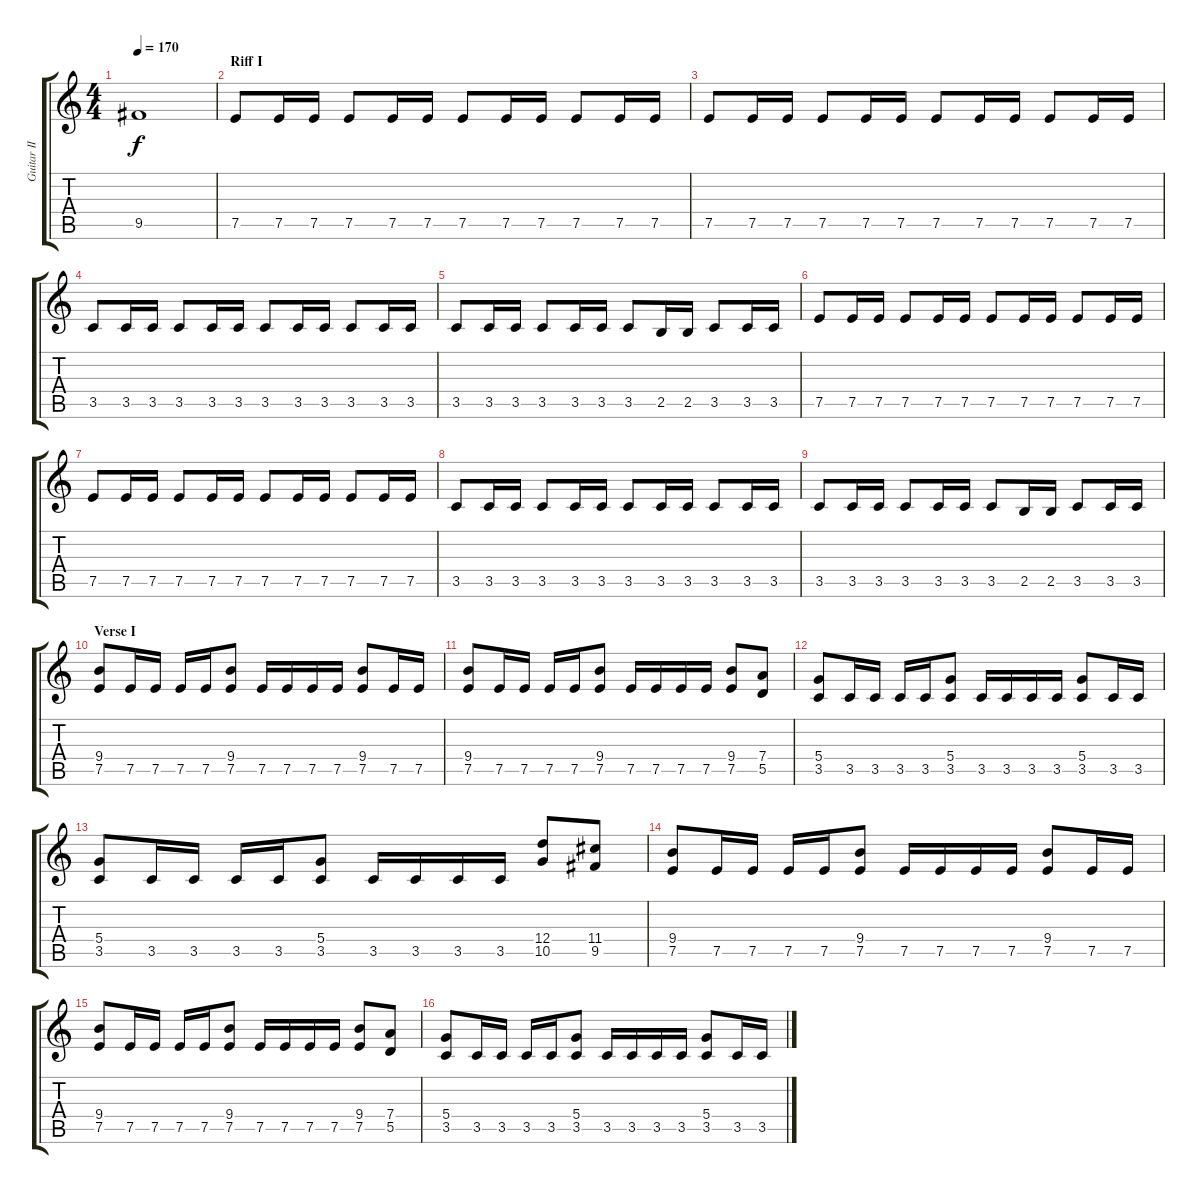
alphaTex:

\track ("Guitar II" "Guitar II") {instrument distortionguitar}
\staff {score tabs}
\tuning (E4 B3 G3 D3 A2 E2) {hide}
\ts (4 4)
\tempo 170
\clef g2
\ks c
9.5{t}.1{dy f} |
\section ("" "Riff I")
7.5.8 7.5.16 7.5.16 7.5.8 7.5.16 7.5.16 7.5.8 7.5.16 7.5.16 7.5.8 7.5.16 7.5.16 |
7.5.8 7.5.16 7.5.16 7.5.8 7.5.16 7.5.16 7.5.8 7.5.16 7.5.16 7.5.8 7.5.16 7.5.16 |
3.5.8 3.5.16 3.5.16 3.5.8 3.5.16 3.5.16 3.5.8 3.5.16 3.5.16 3.5.8 3.5.16 3.5.16 |
3.5.8 3.5.16 3.5.16 3.5.8 3.5.16 3.5.16 3.5.8 2.5.16 2.5.16 3.5.8 3.5.16 3.5.16 |
7.5.8 7.5.16 7.5.16 7.5.8 7.5.16 7.5.16 7.5.8 7.5.16 7.5.16 7.5.8 7.5.16 7.5.16 |
7.5.8 7.5.16 7.5.16 7.5.8 7.5.16 7.5.16 7.5.8 7.5.16 7.5.16 7.5.8 7.5.16 7.5.16 |
3.5.8 3.5.16 3.5.16 3.5.8 3.5.16 3.5.16 3.5.8 3.5.16 3.5.16 3.5.8 3.5.16 3.5.16 |
3.5.8 3.5.16 3.5.16 3.5.8 3.5.16 3.5.16 3.5.8 2.5.16 2.5.16 3.5.8 3.5.16 3.5.16 |
\section ("" "Verse I")
(9.4 7.5).8 7.5.16 7.5.16 7.5.16 7.5.16 (9.4 7.5).8 7.5.16 7.5.16 7.5.16 7.5.16 (9.4 7.5).8 7.5.16 7.5.16 |
(9.4 7.5).8 7.5.16 7.5.16 7.5.16 7.5.16 (9.4 7.5).8 7.5.16 7.5.16 7.5.16 7.5.16 (9.4 7.5).8 (7.4 5.5).8 |
(5.4 3.5).8 3.5.16 3.5.16 3.5.16 3.5.16 (5.4 3.5).8 3.5.16 3.5.16 3.5.16 3.5.16 (5.4 3.5).8 3.5.16 3.5.16 |
(5.4 3.5).8 3.5.16 3.5.16 3.5.16 3.5.16 (5.4 3.5).8 3.5.16 3.5.16 3.5.16 3.5.16 (12.4 10.5).8 (11.4 9.5).8 |
(9.4 7.5).8 7.5.16 7.5.16 7.5.16 7.5.16 (9.4 7.5).8 7.5.16 7.5.16 7.5.16 7.5.16 (9.4 7.5).8 7.5.16 7.5.16 |
(9.4 7.5).8 7.5.16 7.5.16 7.5.16 7.5.16 (9.4 7.5).8 7.5.16 7.5.16 7.5.16 7.5.16 (9.4 7.5).8 (7.4 5.5).8 |
(5.4 3.5).8 3.5.16 3.5.16 3.5.16 3.5.16 (5.4 3.5).8 3.5.16 3.5.16 3.5.16 3.5.16 (5.4 3.5).8 3.5.16 3.5.16
